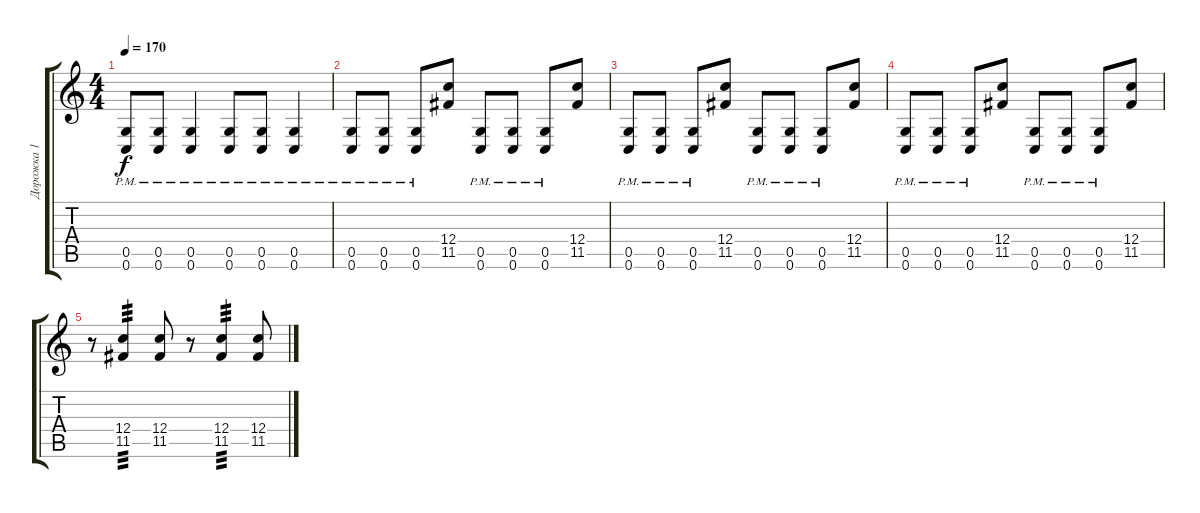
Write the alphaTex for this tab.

\track ("Дорожка 1" "Дорожка 1") {instrument distortionguitar}
\staff {score tabs}
\tuning (D4 A3 F3 C3 G2 C2) {hide}
\ts (4 4)
\tempo 170
\clef g2
\ks c
(0.5{pm} 0.6{pm}).8{dy f} (0.5{pm} 0.6{pm}).8 (0.5{pm} 0.6{pm}).4 (0.5{pm} 0.6{pm}).8 (0.5{pm} 0.6{pm}).8 (0.5{pm} 0.6{pm}).4 |
(0.5{pm} 0.6{pm}).8 (0.5{pm} 0.6{pm}).8 (0.5{pm} 0.6{pm}).8 (12.4 11.5).8 (0.5{pm} 0.6{pm}).8 (0.5{pm} 0.6{pm}).8 (0.5{pm} 0.6{pm}).8 (12.4 11.5).8 |
(0.5{pm} 0.6{pm}).8 (0.5{pm} 0.6{pm}).8 (0.5{pm} 0.6{pm}).8 (12.4 11.5).8 (0.5{pm} 0.6{pm}).8 (0.5{pm} 0.6{pm}).8 (0.5{pm} 0.6{pm}).8 (12.4 11.5).8 |
(0.5{pm} 0.6{pm}).8 (0.5{pm} 0.6{pm}).8 (0.5{pm} 0.6{pm}).8 (12.4 11.5).8 (0.5{pm} 0.6{pm}).8 (0.5{pm} 0.6{pm}).8 (0.5{pm} 0.6{pm}).8 (12.4 11.5).8 |
r.8 (12.4 11.5).4{tp 3} (12.4 11.5).8 r.8 (12.4 11.5).4{tp 3} (12.4 11.5).8
